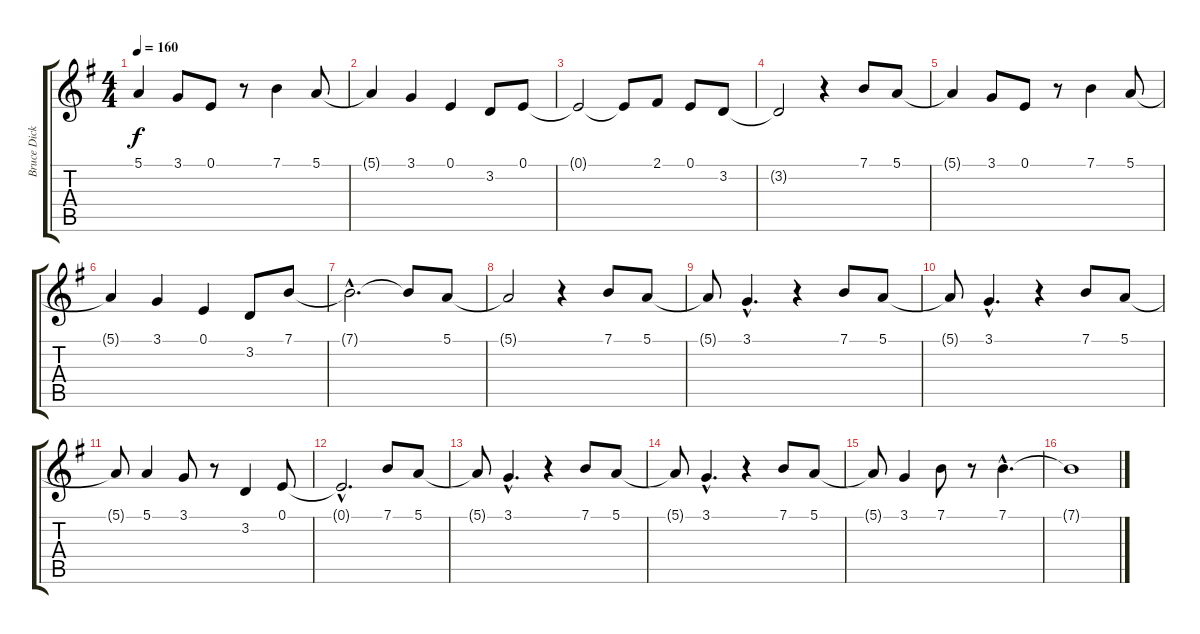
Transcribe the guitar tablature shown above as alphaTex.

\track ("Bruce Dickinson" "Bruce Dick") {instrument lead1square}
\staff {score tabs}
\tuning (E4 B3 G3 D3 A2 E2) {hide}
\ts (4 4)
\tempo 160
\clef g2
\ks g
5.1{t}.4{dy f} 3.1.8 0.1.8 r.8 7.1.4 5.1.8 |
5.1{t}.4 3.1.4 0.1.4 3.2.8 0.1.8 |
0.1{t}.2 0.1{t}.8 2.1.8 0.1.8 3.2.8 |
3.2{t}.2 r.4 7.1.8 5.1.8 |
5.1{t}.4 3.1.8 0.1.8 r.8 7.1.4 5.1.8 |
5.1{t}.4 3.1.4 0.1.4 3.2.8 7.1.8 |
7.1{hac t}.2{d} 7.1{t}.8 5.1.8 |
5.1{t}.2 r.4 7.1.8 5.1.8 |
5.1{t}.8 3.1{hac}.4{d} r.4 7.1.8 5.1.8 |
5.1{t}.8 3.1{hac}.4{d} r.4 7.1.8 5.1.8 |
5.1{t}.8 5.1.4 3.1.8 r.8 3.2.4 0.1.8 |
0.1{hac t}.2{d} 7.1.8 5.1.8 |
5.1{t}.8 3.1{hac}.4{d} r.4 7.1.8 5.1.8 |
5.1{t}.8 3.1{hac}.4{d} r.4 7.1.8 5.1.8 |
5.1{t}.8 3.1.4 7.1.8 r.8 7.1{hac}.4{d} |
7.1{t}.1
